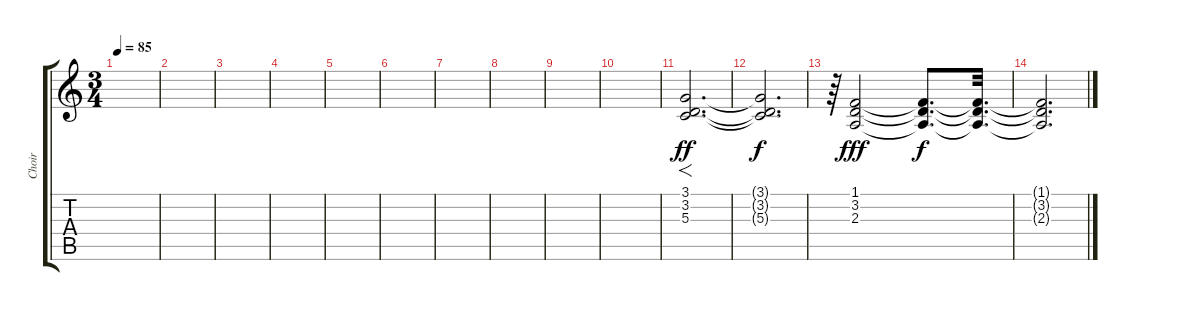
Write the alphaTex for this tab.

\track ("Choir" "Choir") {instrument choiraahs}
\staff {score tabs}
\tuning (E4 B3 G3 D3 A2 E2) {hide}
\ts (3 4)
\tempo 85
\clef g2
\ks c
|
|
|
|
|
|
|
|
|
|
(3.1 3.2 5.3).2{f d dy ff volume 12} |
(3.1{t} 3.2{t} 5.3{t}).2{d dy f} |
r.64 (1.1 3.2 2.3).2{dy fff} (1.1{t} 3.2{t} 2.3{t}).8{d dy f} (1.1{t} 3.2{t} 2.3{t}).32{d} |
(1.1{t} 3.2{t} 2.3{t}).2{d}
